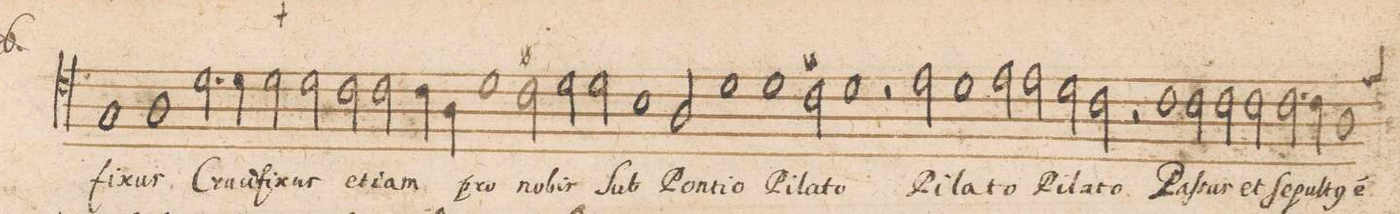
**kern	**text
*I"ALTVS.	*
*clefC4	*
*k[]	*
*met(C|)	*
*M2/1	*
1G	-fi-
=86-	=86-
1A	-xus
2.d\	Cru-
4d\	-ci-
=87-	=87-
2d\	-fi-
2d\	-xus
2c\	e-
2c\	-ti-
=88-	=88-
4c\	-am
4A\	pro
1d	no-
2c#X\	.
=89-	=89-
2d\	-bis
2d\	Sub
1B	Pon-
=90-	=90-
2A/	-ti-
1d	-o
1d	Pi-
=91-	=91-
2c#X\	-la-
1d	-to
=92-	=92-
2rd	.
2e\	Pi-
1d	-la-
=93-	=93-
2e\	-to
2e\	Pi-
2d\	-la-
2cny\	-to
=94-	=94-
2r	.
1c	Paſ-
2c\	-sus
=95-	=95-
2c\	et
2c\	Se-
2.c\	-pul-
4c\	-t(us)
=96-	=96-
*custos:e	*
1A	e(st)
*-	*-
